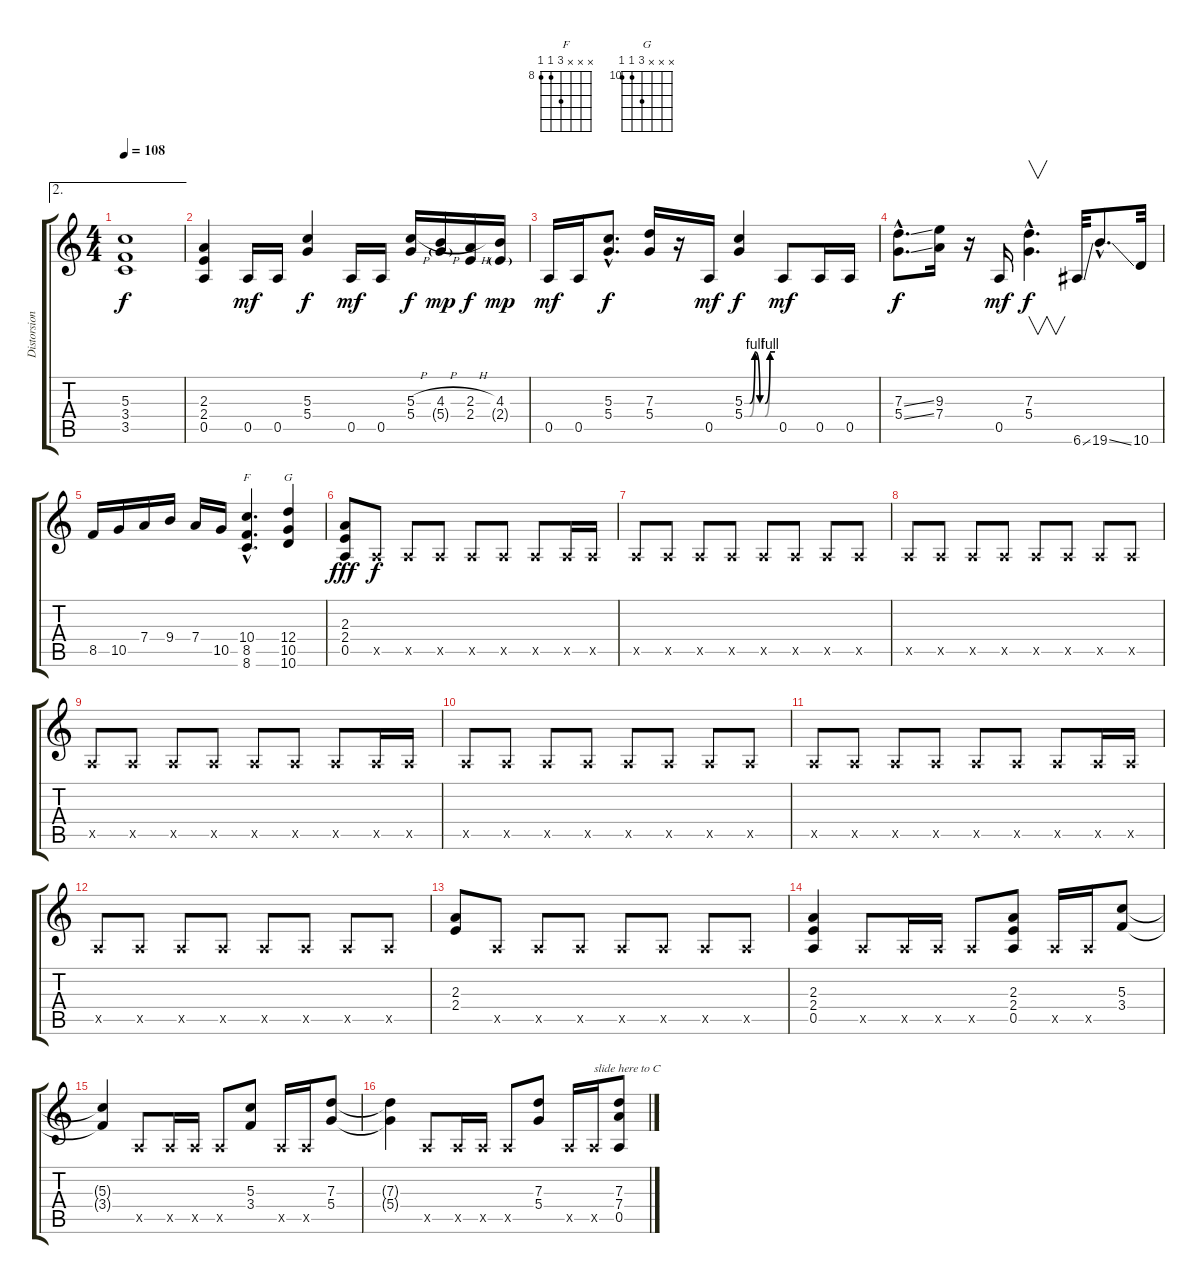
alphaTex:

\track ("Distorsion Guitar" "Distorsion") {instrument acousticguitarsteel}
\staff {score tabs}
\tuning (E4 B3 G3 D3 A2 E2) {hide}
\chord ("F" x x x 10 8 8) {firstfret 8}
\chord ("G" x x x 12 10 10) {firstfret 10}
\ae 2
\ts (4 4)
\tempo 108
\clef g2
\ks c
(5.3 3.4 3.5).1{dy f} |
(2.3 2.4 0.5).4 0.5.16{dy mf} 0.5.16 (5.3 5.4).4{dy f} 0.5.16{dy mf} 0.5.16 (5.3{h} 5.4).16{dy f} (4.3{h} 5.4{g}).16{dy mp} (2.3{h} 2.4).16{dy f} (4.3 2.4{g}).16{dy mp} |
0.5.16{dy mf} 0.5.16 (5.3{hac} 5.4{hac}).8{d dy f} (7.3 5.4).16 r.16 0.5.16{dy mf} (5.3{be (custom 0 0 10 0 20 4 30 0 40 0 50 4 60 4)} 5.4{be (custom 0 0 10 0 20 4 30 0 40 0 50 4 60 4)}).4{dy f} 0.5.8{dy mf} 0.5.16 0.5.16 |
(7.3{ss hac} 5.4{ss hac}).8{d dy f} (9.3 7.4).16 r.16 0.5.16{dy mf} (7.3{hac} 5.4{hac}).4{v d dy f} 6.6{ss}.32 19.6{ss hac}.8{d} 10.6.32 |
8.5.16 10.5.16 7.4.16 9.4.16 7.4.16 10.5.16 (10.4{hac} 8.5{hac} 8.6{hac}).4{d ch "F"} (12.4 10.5 10.6).4{ch "G"} |
(2.3 2.4 0.5).8{dy fff} 0.5{x}.8{dy f} 0.5{x}.8 0.5{x}.8 0.5{x}.8 0.5{x}.8 0.5{x}.8 0.5{x}.16 0.5{x}.16 |
0.5{x}.8 0.5{x}.8 0.5{x}.8 0.5{x}.8 0.5{x}.8 0.5{x}.8 0.5{x}.8 0.5{x}.8 |
0.5{x}.8 0.5{x}.8 0.5{x}.8 0.5{x}.8 0.5{x}.8 0.5{x}.8 0.5{x}.8 0.5{x}.8 |
0.5{x}.8 0.5{x}.8 0.5{x}.8 0.5{x}.8 0.5{x}.8 0.5{x}.8 0.5{x}.8 0.5{x}.16 0.5{x}.16 |
0.5{x}.8 0.5{x}.8 0.5{x}.8 0.5{x}.8 0.5{x}.8 0.5{x}.8 0.5{x}.8 0.5{x}.8 |
0.5{x}.8 0.5{x}.8 0.5{x}.8 0.5{x}.8 0.5{x}.8 0.5{x}.8 0.5{x}.8 0.5{x}.16 0.5{x}.16 |
0.5{x}.8 0.5{x}.8 0.5{x}.8 0.5{x}.8 0.5{x}.8 0.5{x}.8 0.5{x}.8 0.5{x}.8 |
(2.3 2.4).8 0.5{x}.8 0.5{x}.8 0.5{x}.8 0.5{x}.8 0.5{x}.8 0.5{x}.8 0.5{x}.8 |
(2.3 2.4 0.5).4 0.5{x}.8 0.5{x}.16 0.5{x}.16 0.5{x}.8 (2.3 2.4 0.5).8 0.5{x}.16 0.5{x}.16 (5.3 3.4).8 |
(5.3{t} 3.4{t}).4 0.5{x}.8 0.5{x}.16 0.5{x}.16 0.5{x}.8 (5.3 3.4).8 0.5{x}.16 0.5{x}.16 (7.3 5.4).8 |
(7.3{t} 5.4{t}).4 0.5{x}.8 0.5{x}.16 0.5{x}.16 0.5{x}.8 (7.3 5.4).8 0.5{x}.16 0.5{x}.16{txt "slide here to C"} (7.3 7.4 0.5).8
